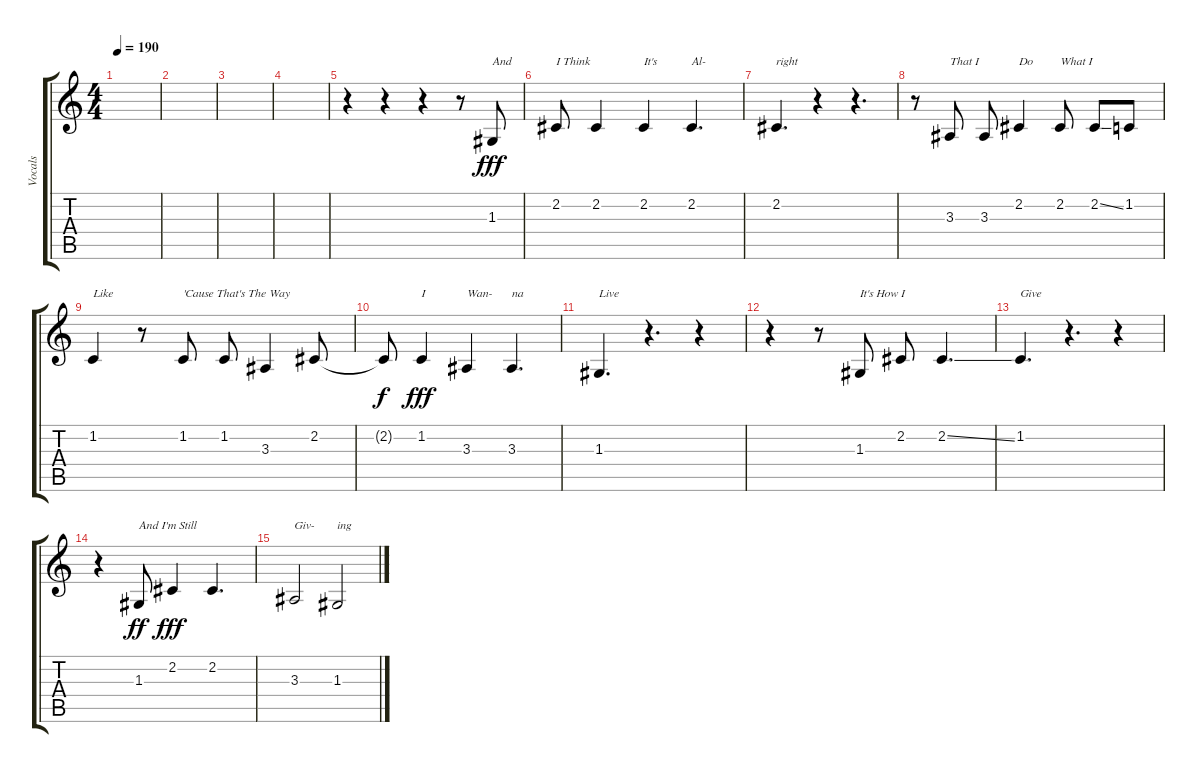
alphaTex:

\track ("Vocals" "Vocals") {instrument tenorsax}
\staff {score tabs}
\tuning (E4 B3 G3 D3 A2 E2) {hide}
\ts (4 4)
\tempo 190
\clef g2
\ks c
|
|
|
|
r.4 r.4 r.4 r.8 1.3.8{txt "And" dy fff} |
2.2.8{txt "I Think"} 2.2.4 2.2.4{txt "It's"} 2.2.4{d txt "Al-"} |
2.2.4{d txt "right"} r.4 r.4{d} |
r.8 3.3.8{txt "That I"} 3.3.8 2.2.4{txt "Do"} 2.2.8{txt "What I "} 2.2{ss}.8 1.2.8 |
1.2.4{txt "Like"} r.8 1.2.8{txt "'Cause That's The Way"} 1.2.8 3.3.4 2.2.8 |
2.2{t}.8{dy f} 1.2.4{txt "I" dy fff} 3.3.4{txt "Wan-"} 3.3.4{d txt "na"} |
1.3.4{d txt "Live"} r.4{d} r.4 |
r.4 r.8 1.3.8{txt "It's How I"} 2.2.8 2.2{ss}.4{d} |
1.2.4{d txt "Give"} r.4{d} r.4 |
r.4 1.3.8{txt "And I'm Still" dy ff} 2.2.4{dy fff} 2.2.4{d} |
3.3.2{txt "Giv-"} 1.3.2{txt "ing"}
